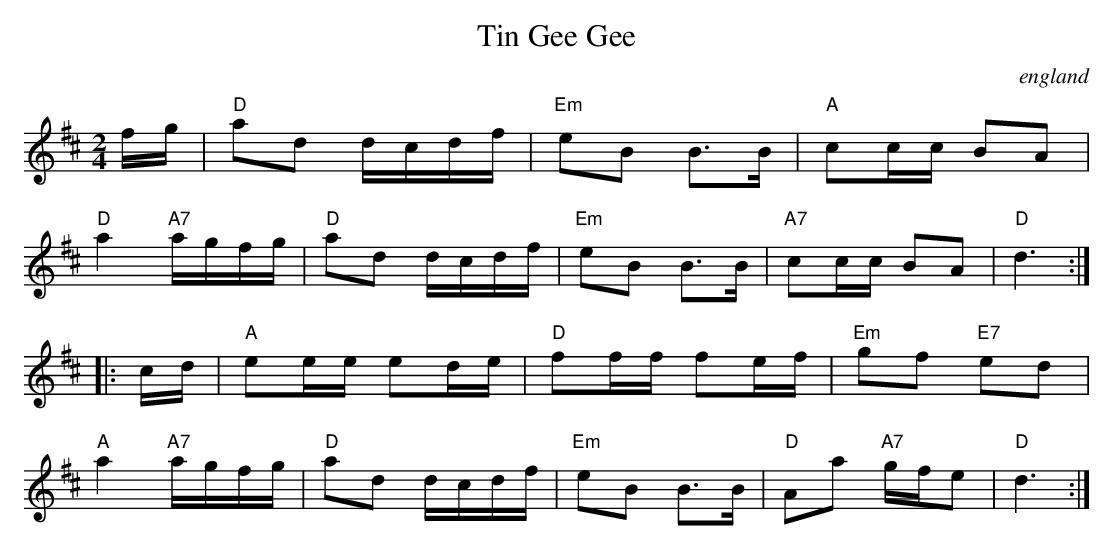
X:1
T:Tin Gee Gee
O:england
M:2/4
L:1/4
K:D
f/4g/4|"D"a/2d/2 d/4c/4d/4f/4|"Em"e/2B/2 B3/4B/4|"A"c/2c/4c/4 B/2A/2|
"D"a "A7"a/4g/4f/4g/4|"D"a/2d/2 d/4c/4d/4f/4|"Em"e/2B/2 B3/4B/4|\
"A7"c/2c/4c/4 B/2A/2|"D"d3/2::
c/4d/4|"A"e/2e/4e/4 e/2d/4e/4|"D"f/2f/4f/4 f/2e/4f/4|"Em"g/2f/2 "E7"e/2d/2|
"A"a "A7"a/4g/4f/4g/4|"D"a/2d/2 d/4c/4d/4f/4|"Em"e/2B/2 B3/4B/4|\
"D"A/2a/2 "A7"g/4f/4e/2|"D"d3/2:|
